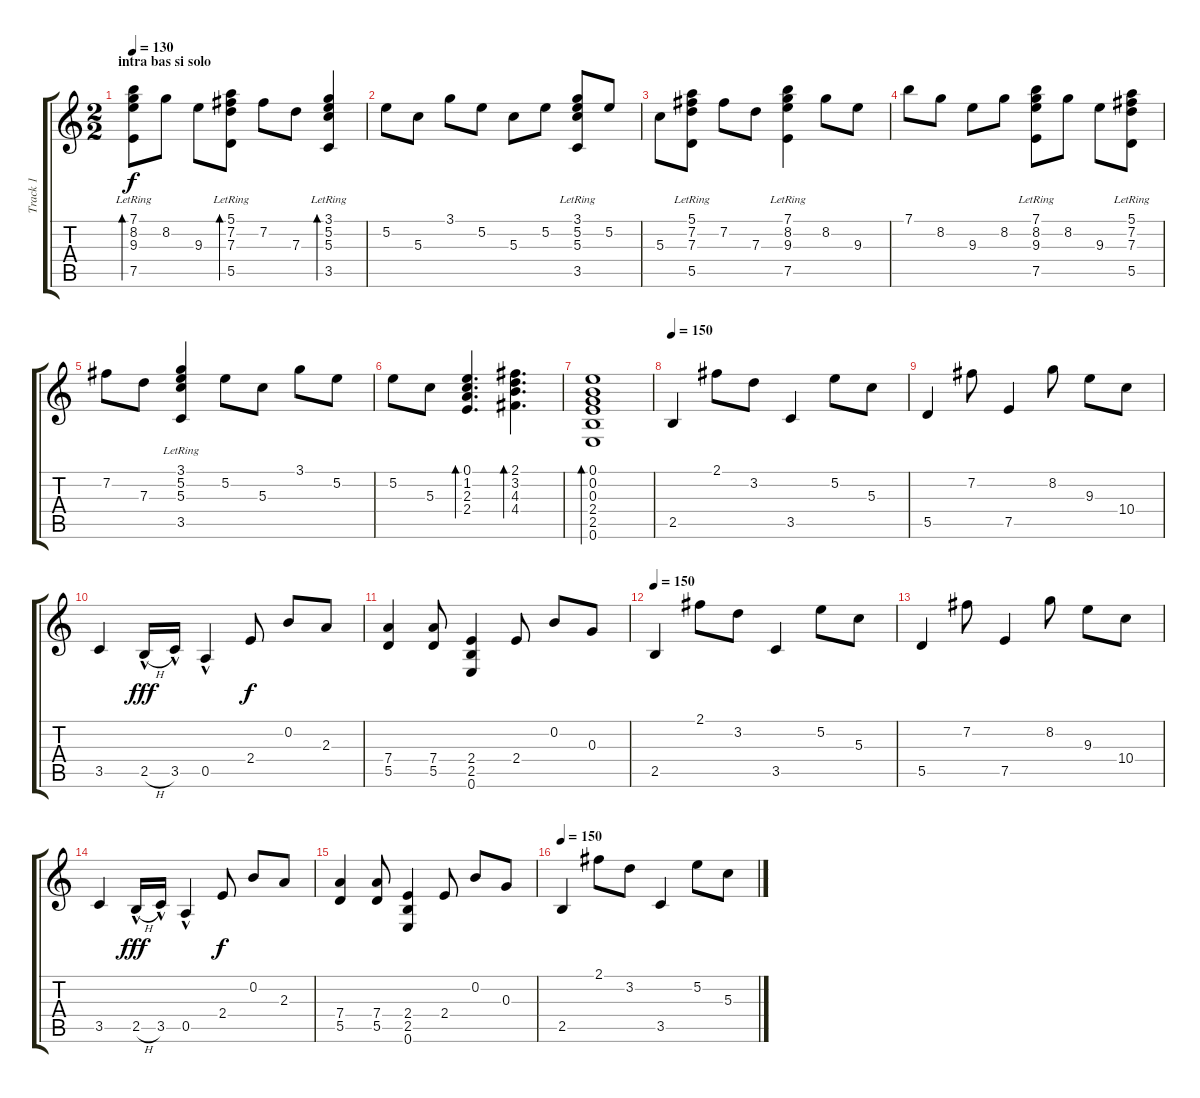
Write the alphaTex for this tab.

\track ("Track 1" "Track 1") {instrument electricguitarclean}
\staff {score tabs}
\tuning (E4 B3 G3 D3 A2 E2) {hide}
\ts (2 2)
\section ("" "intra bas si solo")
\tempo 130
\clef g2
\ks c
(7.1{lr} 8.2{lr} 9.3{lr} 7.5{lr}).8{bd 120 dy f} 8.2.8 9.3.8 (5.1{lr} 7.2{lr} 7.3{lr} 5.5{lr}).8{bd 60} 7.2.8 7.3.8 (3.1{lr} 5.2{lr} 5.3{lr} 3.5{lr}).4{bd 60} |
5.2.8 5.3.8 3.1.8 5.2.8 5.3.8 5.2.8 (3.1{lr} 5.2{lr} 5.3{lr} 3.5{lr}).8 5.2.8 |
5.3.8 (5.1{lr} 7.2{lr} 7.3{lr} 5.5{lr}).8 7.2.8 7.3.8 (7.1{lr} 8.2{lr} 9.3{lr} 7.5{lr}).4 8.2.8 9.3.8 |
7.1.8 8.2.8 9.3.8 8.2.8 (7.1{lr} 8.2{lr} 9.3{lr} 7.5{lr}).8 8.2.8 9.3.8 (5.1{lr} 7.2{lr} 7.3{lr} 5.5{lr}).8 |
7.2.8 7.3.8 (3.1{lr} 5.2{lr} 5.3{lr} 3.5{lr}).4 5.2.8 5.3.8 3.1.8 5.2.8 |
5.2.8 5.3.8 (0.1 1.2 2.3 2.4).4{d bd 120} (2.1 3.2 4.3 4.4).4{d bd 120} |
(0.1 0.2 0.3 2.4 2.5 0.6).1{bd 120} |
\tempo 150
2.5.4 2.1.8 3.2.8 3.5.4 5.2.8 5.3.8 |
5.5.4 7.2.8 7.5.4 8.2.8 9.3.8 10.4.8 |
3.5.4 2.5{h hac}.16{dy fff} 3.5{hac}.16 0.5{hac}.4 2.4.8{dy f} 0.2.8 2.3.8 |
(7.4 5.5).4 (7.4 5.5).8 (2.4 2.5 0.6).4 2.4.8 0.2.8 0.3.8 |
\tempo 150
2.5.4 2.1.8 3.2.8 3.5.4 5.2.8 5.3.8 |
5.5.4 7.2.8 7.5.4 8.2.8 9.3.8 10.4.8 |
3.5.4 2.5{h hac}.16{dy fff} 3.5{hac}.16 0.5{hac}.4 2.4.8{dy f} 0.2.8 2.3.8 |
(7.4 5.5).4 (7.4 5.5).8 (2.4 2.5 0.6).4 2.4.8 0.2.8 0.3.8 |
\tempo 150
2.5.4 2.1.8 3.2.8 3.5.4 5.2.8 5.3.8
